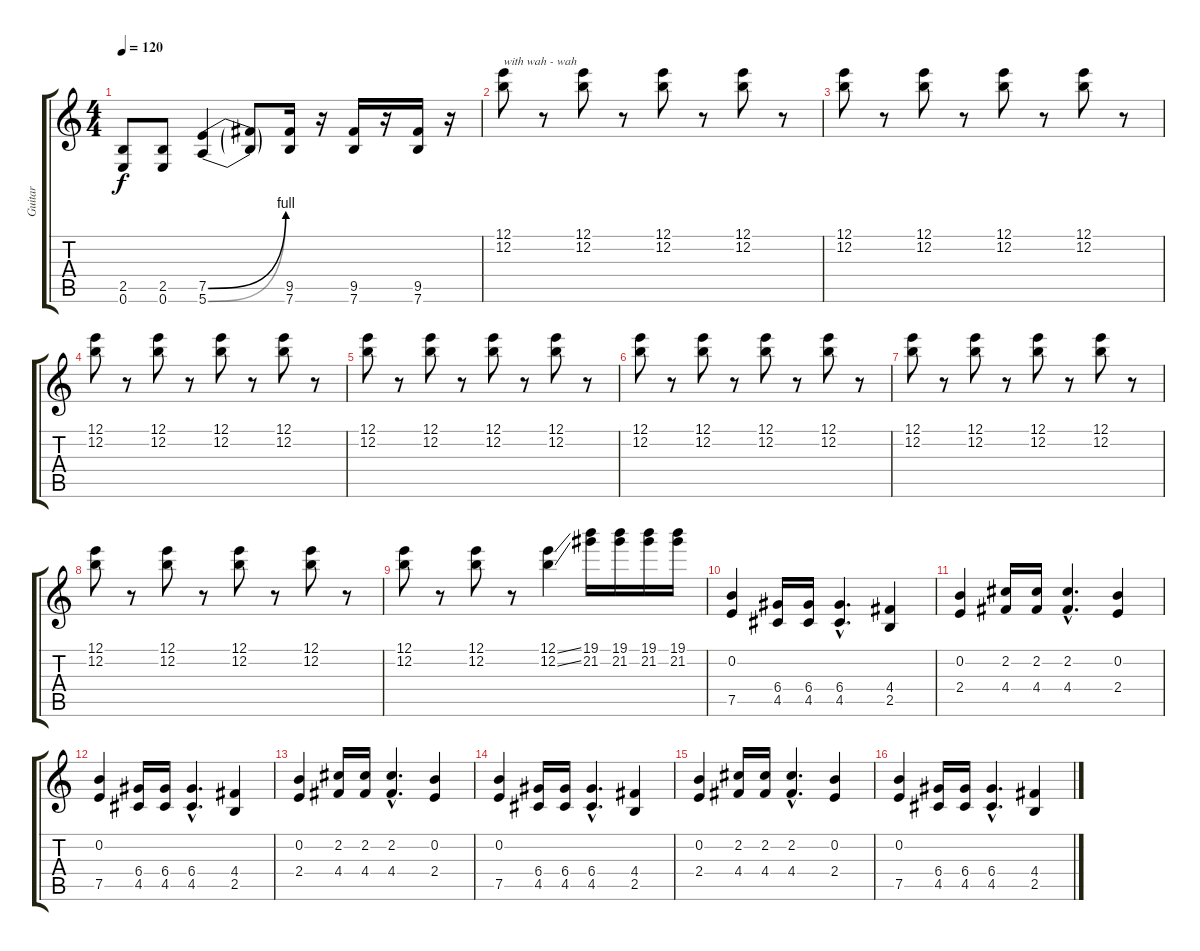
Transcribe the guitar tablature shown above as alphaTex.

\track ("Guitar" "Guitar") {instrument overdrivenguitar}
\staff {score tabs}
\tuning (E4 B3 G3 D3 A2 E2) {hide}
\ts (4 4)
\tempo 120
\clef g2
\ks c
(2.5 0.6).8{dy f} (2.5 0.6).8 (7.5{be (bend 0 0 60 4)} 5.6{be (bend 0 0 60 4)}).4 (7.5{t} 5.6{t}).8 (9.5 7.6).16 r.16 (9.5 7.6).16 r.16 (9.5 7.6).16 r.16 |
(12.1 12.2).8{txt "with wah - wah"} r.8 (12.1 12.2).8 r.8 (12.1 12.2).8 r.8 (12.1 12.2).8 r.8 |
(12.1 12.2).8 r.8 (12.1 12.2).8 r.8 (12.1 12.2).8 r.8 (12.1 12.2).8 r.8 |
(12.1 12.2).8 r.8 (12.1 12.2).8 r.8 (12.1 12.2).8 r.8 (12.1 12.2).8 r.8 |
(12.1 12.2).8 r.8 (12.1 12.2).8 r.8 (12.1 12.2).8 r.8 (12.1 12.2).8 r.8 |
(12.1 12.2).8 r.8 (12.1 12.2).8 r.8 (12.1 12.2).8 r.8 (12.1 12.2).8 r.8 |
(12.1 12.2).8 r.8 (12.1 12.2).8 r.8 (12.1 12.2).8 r.8 (12.1 12.2).8 r.8 |
(12.1 12.2).8 r.8 (12.1 12.2).8 r.8 (12.1 12.2).8 r.8 (12.1 12.2).8 r.8 |
(12.1 12.2).8 r.8 (12.1 12.2).8 r.8 (12.1{ss} 12.2{ss}).4 (19.1 21.2).16 (19.1 21.2).16 (19.1 21.2).16 (19.1 21.2).16 |
(0.2 7.5).4 (6.4 4.5).16 (6.4 4.5).16 (6.4{hac} 4.5{hac}).4{d} (4.4 2.5).4 |
(0.2 2.4).4 (2.2 4.4).16 (2.2 4.4).16 (2.2{hac} 4.4{hac}).4{d} (0.2 2.4).4 |
(0.2 7.5).4 (6.4 4.5).16 (6.4 4.5).16 (6.4{hac} 4.5{hac}).4{d} (4.4 2.5).4 |
(0.2 2.4).4 (2.2 4.4).16 (2.2 4.4).16 (2.2{hac} 4.4{hac}).4{d} (0.2 2.4).4 |
(0.2 7.5).4 (6.4 4.5).16 (6.4 4.5).16 (6.4{hac} 4.5{hac}).4{d} (4.4 2.5).4 |
(0.2 2.4).4 (2.2 4.4).16 (2.2 4.4).16 (2.2{hac} 4.4{hac}).4{d} (0.2 2.4).4 |
(0.2 7.5).4 (6.4 4.5).16 (6.4 4.5).16 (6.4{hac} 4.5{hac}).4{d} (4.4 2.5).4
